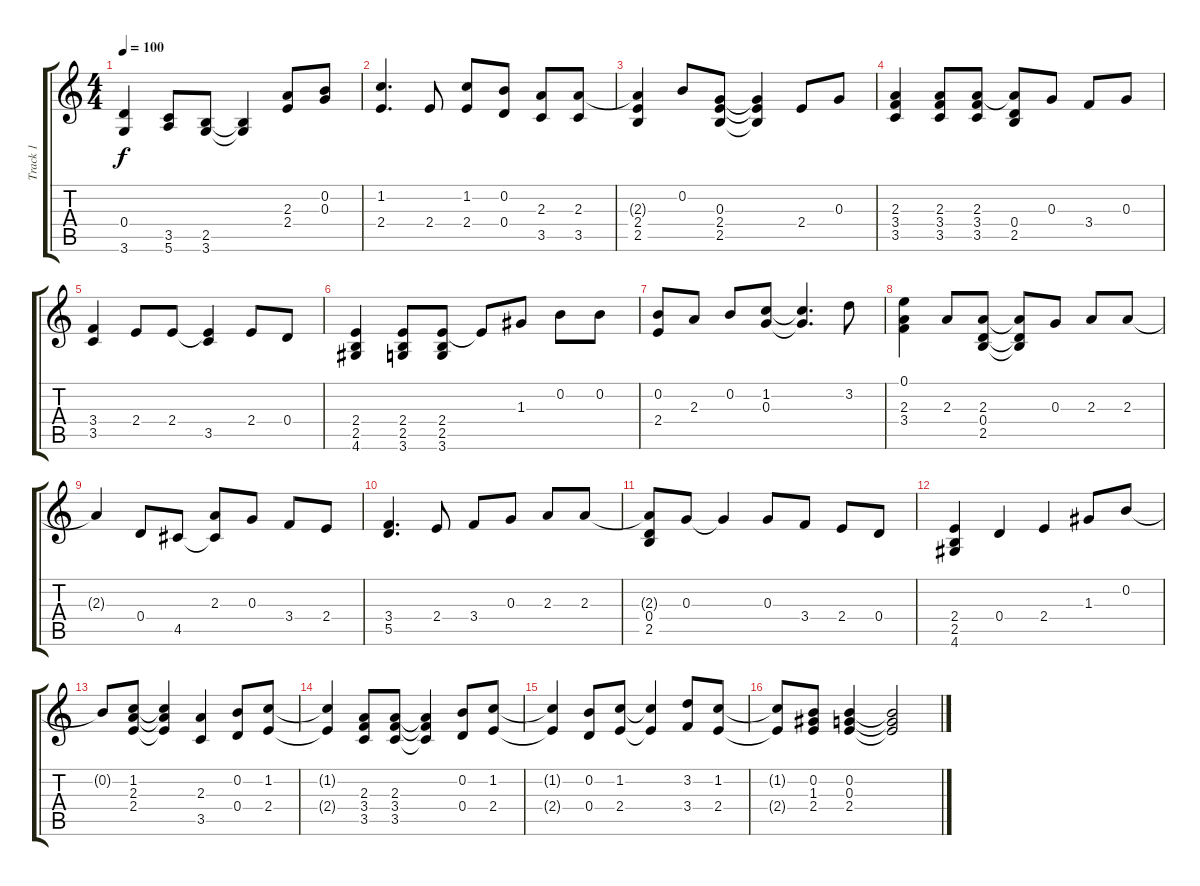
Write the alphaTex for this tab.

\track ("Track 1" "Track 1") {instrument acousticguitarnylon}
\staff {score tabs}
\tuning (E4 B3 G3 D3 A2 E2) {hide}
\ts (4 4)
\tempo 100
\clef g2
\ks c
(0.4 3.6).4{dy f} (3.5 5.6).8 (2.5 3.6).8 (2.5{t} 3.6{t}).4 (2.3 2.4).8 (0.2 0.3).8 |
(1.2 2.4).4{d} 2.4.8 (1.2 2.4).8 (0.2 0.4).8 (2.3 3.5).8 (2.3 3.5).8 |
(2.3{t} 2.4 2.5).4 0.2.8 (0.3 2.4 2.5).8 (0.3{t} 2.4{t} 2.5{t}).4 2.4.8 0.3.8 |
(2.3 3.4 3.5).4 (2.3 3.4 3.5).8 (2.3 3.4 3.5).8 (2.3{t} 0.4 2.5).8 0.3.8 3.4.8 0.3.8 |
(3.4 3.5).4 2.4.8 2.4.8 (2.4{t} 3.5).4 2.4.8 0.4.8 |
(2.4 2.5 4.6).4 (2.4 2.5 3.6).8 (2.4 2.5 3.6).8 2.4{t}.8 1.3.8 0.2.8 0.2.8 |
(0.2 2.4).8 2.3.8 0.2.8 (1.2 0.3).8 (1.2{t} 0.3{t}).4{d} 3.2.8 |
(0.1 2.3 3.4).4 2.3.8 (2.3 0.4 2.5).8 (2.3{t} 0.4{t} 2.5{t}).8 0.3.8 2.3.8 2.3.8 |
2.3{t}.4 0.4.8 4.5.8 (2.3 4.5{t}).8 0.3.8 3.4.8 2.4.8 |
(3.4 5.5).4{d} 2.4.8 3.4.8 0.3.8 2.3.8 2.3.8 |
(2.3{t} 0.4 2.5).8 0.3.8 0.3{t}.4 0.3.8 3.4.8 2.4.8 0.4.8 |
(2.4 2.5 4.6).4 0.4.4 2.4.4 1.3.8 0.2.8 |
0.2{t}.8 (1.2 2.3 2.4).8 (1.2{t} 2.3{t} 2.4{t}).4 (2.3 3.5).4 (0.2 0.4).8 (1.2 2.4).8 |
(1.2{t} 2.4{t}).4 (2.3 3.4 3.5).8 (2.3 3.4 3.5).8 (2.3{t} 3.4{t} 3.5{t}).4 (0.2 0.4).8 (1.2 2.4).8 |
(1.2{t} 2.4{t}).4 (0.2 0.4).8 (1.2 2.4).8 (1.2{t} 2.4{t}).4 (3.2 3.4).8 (1.2 2.4).8 |
(1.2{t} 2.4{t}).8 (0.2 1.3 2.4).8 (0.2 0.3 2.4).4 (0.2{t} 0.3{t} 2.4{t}).2
